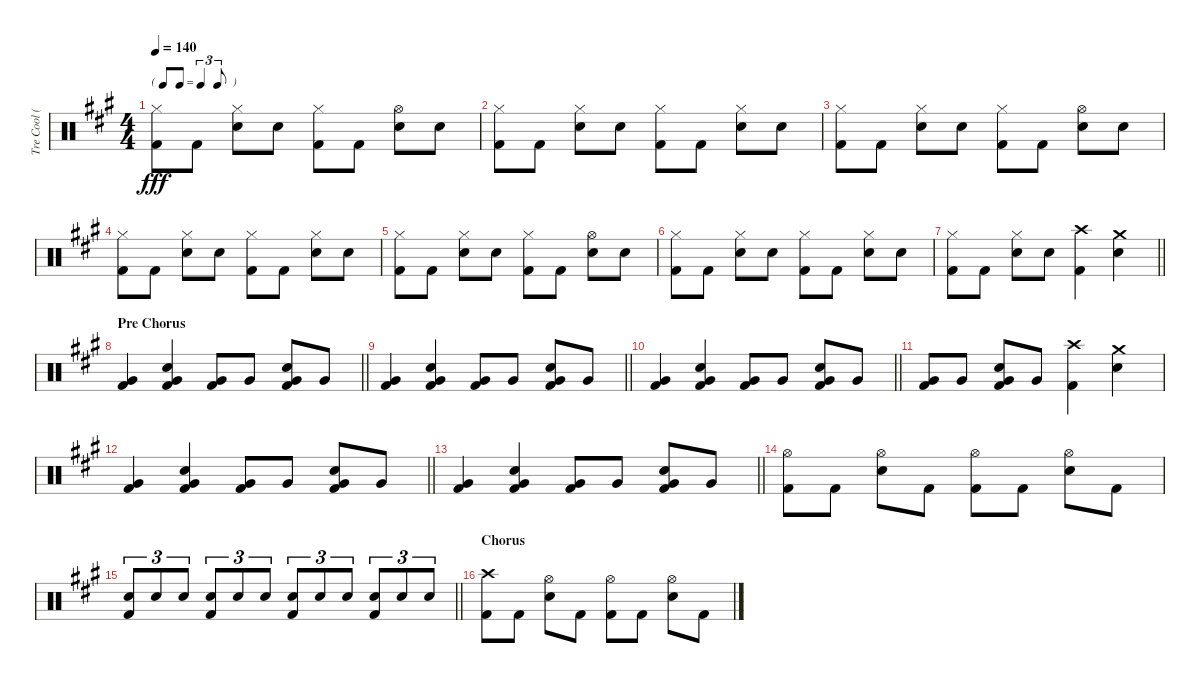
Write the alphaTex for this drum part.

\track ("Tre Cool (Drums)" "Tre Cool (") {instrument percussion}
\staff {score}
\articulation defaults
\ts (4 4)
\tf triplet8th
\tempo 140
\clef neutral
\ks a
("Hi-Hat (closed)" "Kick (hit) 2").8{dy fff} "Kick (hit) 2".8 ("Hi-Hat (closed)" "Electric Snare (hit)").8 "Electric Snare (hit)".8 ("Hi-Hat (closed)" "Kick (hit) 2").8 "Kick (hit) 2".8 ("Hi-Hat (open)" "Electric Snare (hit)").8 "Electric Snare (hit)".8 |
("Hi-Hat (closed)" "Kick (hit) 2").8 "Kick (hit) 2".8 ("Hi-Hat (closed)" "Electric Snare (hit)").8 "Electric Snare (hit)".8 ("Hi-Hat (closed)" "Kick (hit) 2").8 "Kick (hit) 2".8 ("Hi-Hat (closed)" "Electric Snare (hit)").8 "Electric Snare (hit)".8 |
("Hi-Hat (closed)" "Kick (hit) 2").8 "Kick (hit) 2".8 ("Hi-Hat (closed)" "Electric Snare (hit)").8 "Electric Snare (hit)".8 ("Hi-Hat (closed)" "Kick (hit) 2").8 "Kick (hit) 2".8 ("Hi-Hat (open)" "Electric Snare (hit)").8 "Electric Snare (hit)".8 |
("Hi-Hat (closed)" "Kick (hit) 2").8 "Kick (hit) 2".8 ("Hi-Hat (closed)" "Electric Snare (hit)").8 "Electric Snare (hit)".8 ("Hi-Hat (closed)" "Kick (hit) 2").8 "Kick (hit) 2".8 ("Hi-Hat (closed)" "Electric Snare (hit)").8 "Electric Snare (hit)".8 |
("Hi-Hat (closed)" "Kick (hit) 2").8 "Kick (hit) 2".8 ("Hi-Hat (closed)" "Electric Snare (hit)").8 "Electric Snare (hit)".8 ("Hi-Hat (closed)" "Kick (hit) 2").8 "Kick (hit) 2".8 ("Hi-Hat (open)" "Electric Snare (hit)").8 "Electric Snare (hit)".8 |
("Hi-Hat (closed)" "Kick (hit) 2").8 "Kick (hit) 2".8 ("Hi-Hat (closed)" "Electric Snare (hit)").8 "Electric Snare (hit)".8 ("Hi-Hat (closed)" "Kick (hit) 2").8 "Kick (hit) 2".8 ("Hi-Hat (closed)" "Electric Snare (hit)").8 "Electric Snare (hit)".8 |
\barLineRight lightlight
("Hi-Hat (closed)" "Kick (hit) 2").8 "Kick (hit) 2".8 ("Hi-Hat (closed)" "Electric Snare (hit)").8 "Electric Snare (hit)".8 ("Crash high (hit)" "Kick (hit) 2").4 ("Crash medium (hit)" "Electric Snare (hit)").4 |
\section ("" "Pre Chorus")
\barLineRight lightlight
("Very Low Tom (hit)" "Kick (hit) 2").4 ("Electric Snare (hit)" "Very Low Tom (hit)" "Kick (hit) 2").4 ("Very Low Tom (hit)" "Kick (hit) 2").8 "Very Low Tom (hit)".8 ("Very Low Tom (hit)" "Electric Snare (hit)" "Kick (hit) 2").8 "Very Low Tom (hit)".8 |
\barLineRight lightlight
("Very Low Tom (hit)" "Kick (hit) 2").4 ("Electric Snare (hit)" "Very Low Tom (hit)" "Kick (hit) 2").4 ("Very Low Tom (hit)" "Kick (hit) 2").8 "Very Low Tom (hit)".8 ("Very Low Tom (hit)" "Electric Snare (hit)" "Kick (hit) 2").8 "Very Low Tom (hit)".8 |
\barLineRight lightlight
("Very Low Tom (hit)" "Kick (hit) 2").4 ("Electric Snare (hit)" "Very Low Tom (hit)" "Kick (hit) 2").4 ("Very Low Tom (hit)" "Kick (hit) 2").8 "Very Low Tom (hit)".8 ("Very Low Tom (hit)" "Electric Snare (hit)" "Kick (hit) 2").8 "Very Low Tom (hit)".8 |
("Very Low Tom (hit)" "Kick (hit) 2").8 "Very Low Tom (hit)".8 ("Electric Snare (hit)" "Very Low Tom (hit)" "Kick (hit) 2").8 "Very Low Tom (hit)".8 ("Crash high (hit)" "Kick (hit) 2").4 ("Crash medium (hit)" "Electric Snare (hit)").4 |
\barLineRight lightlight
("Very Low Tom (hit)" "Kick (hit) 2").4 ("Electric Snare (hit)" "Very Low Tom (hit)" "Kick (hit) 2").4 ("Very Low Tom (hit)" "Kick (hit) 2").8 "Very Low Tom (hit)".8 ("Very Low Tom (hit)" "Electric Snare (hit)" "Kick (hit) 2").8 "Very Low Tom (hit)".8 |
\barLineRight lightlight
("Very Low Tom (hit)" "Kick (hit) 2").4 ("Electric Snare (hit)" "Very Low Tom (hit)" "Kick (hit) 2").4 ("Very Low Tom (hit)" "Kick (hit) 2").8 "Very Low Tom (hit)".8 ("Very Low Tom (hit)" "Electric Snare (hit)" "Kick (hit) 2").8 "Very Low Tom (hit)".8 |
("Hi-Hat (open)" "Kick (hit) 2").8 "Kick (hit) 2".8 ("Hi-Hat (open)" "Electric Snare (hit)").8 "Kick (hit) 2".8 ("Hi-Hat (open)" "Kick (hit) 2").8 "Kick (hit) 2".8 ("Hi-Hat (open)" "Electric Snare (hit)").8 "Kick (hit) 2".8 |
\barLineRight lightlight
("Electric Snare (hit)" "Kick (hit) 2").8{tu (3 2)} "Electric Snare (hit)".8{tu (3 2)} "Electric Snare (hit)".8{tu (3 2)} ("Electric Snare (hit)" "Kick (hit) 2").8{tu (3 2)} "Electric Snare (hit)".8{tu (3 2)} "Electric Snare (hit)".8{tu (3 2)} ("Electric Snare (hit)" "Kick (hit) 2").8{tu (3 2)} "Electric Snare (hit)".8{tu (3 2)} "Electric Snare (hit)".8{tu (3 2)} ("Electric Snare (hit)" "Kick (hit) 2").8{tu (3 2)} "Electric Snare (hit)".8{tu (3 2)} "Electric Snare (hit)".8{tu (3 2)} |
\section ("" "Chorus")
("Crash high (hit)" "Kick (hit) 2").8 "Kick (hit) 2".8 ("Hi-Hat (open)" "Electric Snare (hit)").8 "Kick (hit) 2".8 ("Hi-Hat (open)" "Kick (hit) 2").8 "Kick (hit) 2".8 ("Hi-Hat (open)" "Electric Snare (hit)").8 "Kick (hit) 2".8
